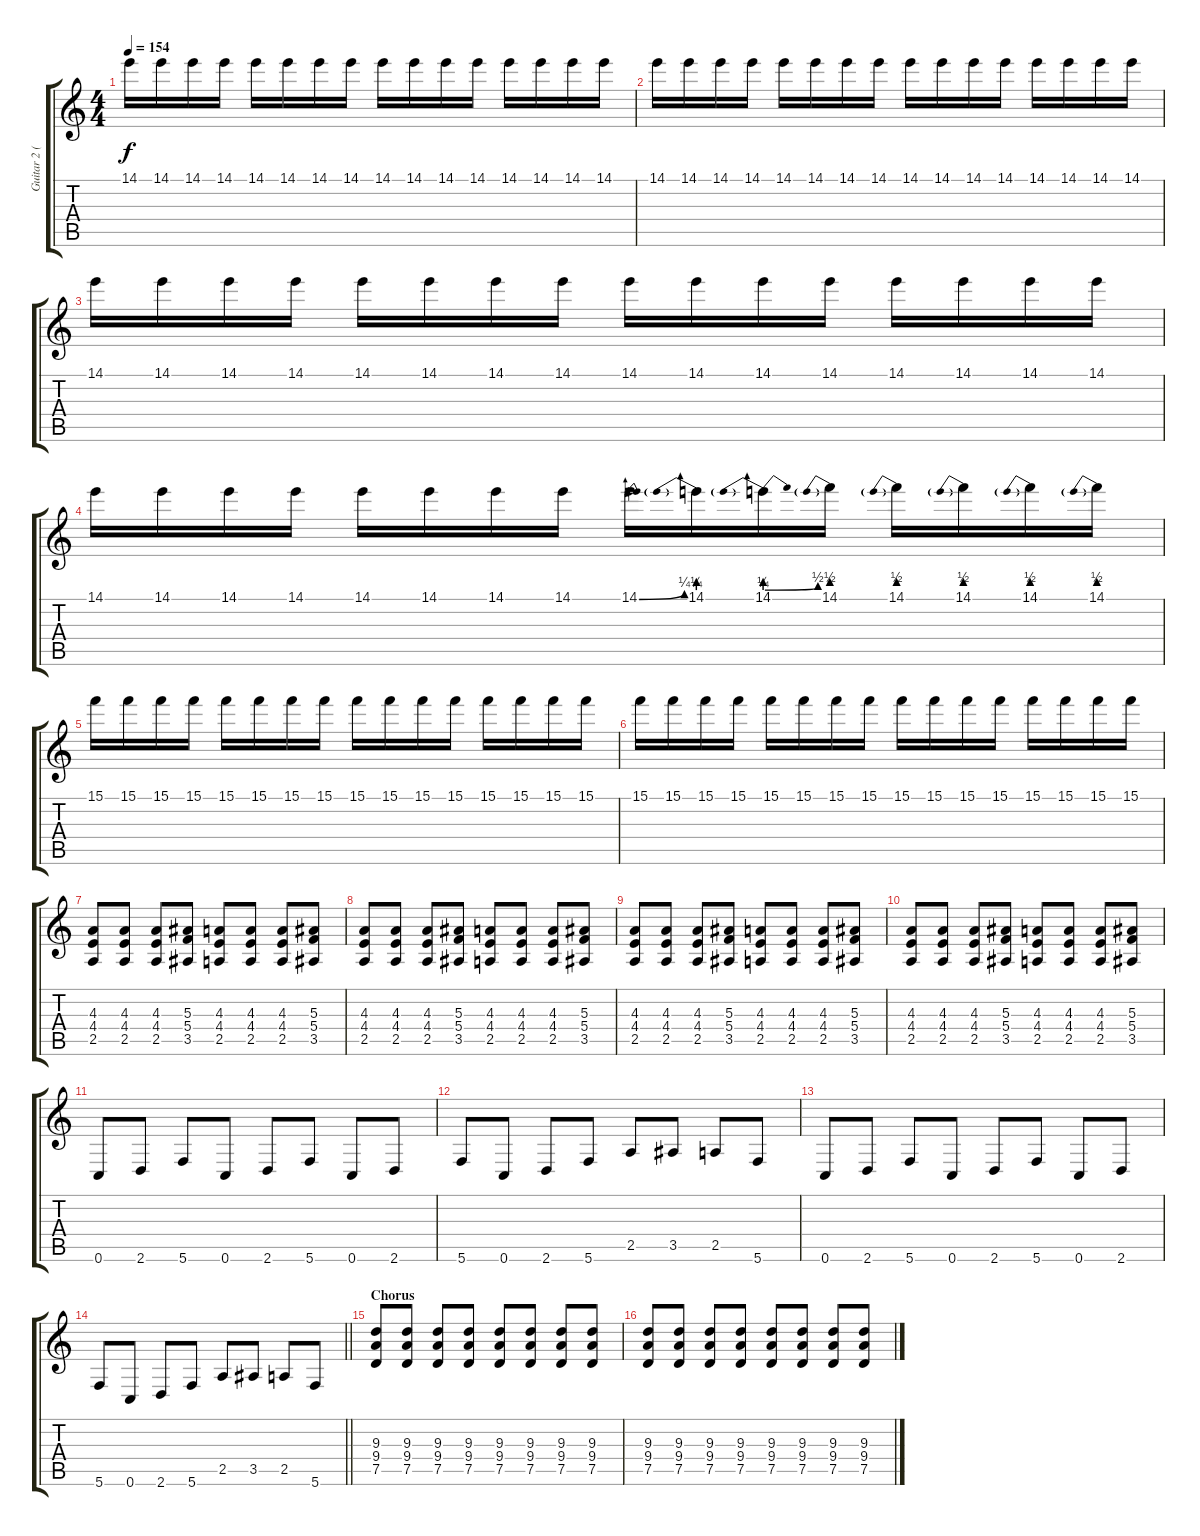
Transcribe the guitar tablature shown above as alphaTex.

\track ("Guitar 2 (Travis Miguel)" "Guitar 2 (") {instrument distortionguitar}
\staff {score tabs}
\tuning (D4 A3 F3 C3 G2 C2) {hide}
\ts (4 4)
\tempo 154
\clef g2
\ks c
14.1.16{dy f} 14.1.16 14.1.16 14.1.16 14.1.16 14.1.16 14.1.16 14.1.16 14.1.16 14.1.16 14.1.16 14.1.16 14.1.16 14.1.16 14.1.16 14.1.16 |
14.1.16 14.1.16 14.1.16 14.1.16 14.1.16 14.1.16 14.1.16 14.1.16 14.1.16 14.1.16 14.1.16 14.1.16 14.1.16 14.1.16 14.1.16 14.1.16 |
14.1.16 14.1.16 14.1.16 14.1.16 14.1.16 14.1.16 14.1.16 14.1.16 14.1.16 14.1.16 14.1.16 14.1.16 14.1.16 14.1.16 14.1.16 14.1.16 |
14.1.16 14.1.16 14.1.16 14.1.16 14.1.16 14.1.16 14.1.16 14.1.16 14.1{be (bend 0 0 60 1)}.16 14.1{be (prebend 0 1 60 1)}.16 14.1{be (prebendbend 0 1 60 2)}.16 14.1{be (prebend 0 2 60 2)}.16 14.1{be (prebend 0 2 60 2)}.16 14.1{be (prebend 0 2 60 2)}.16 14.1{be (prebend 0 2 60 2)}.16 14.1{be (prebend 0 2 60 2)}.16 |
15.1.16 15.1.16 15.1.16 15.1.16 15.1.16 15.1.16 15.1.16 15.1.16 15.1.16 15.1.16 15.1.16 15.1.16 15.1.16 15.1.16 15.1.16 15.1.16 |
15.1.16 15.1.16 15.1.16 15.1.16 15.1.16 15.1.16 15.1.16 15.1.16 15.1.16 15.1.16 15.1.16 15.1.16 15.1.16 15.1.16 15.1.16 15.1.16 |
(4.3 4.4 2.5).8{volume 8} (4.3 4.4 2.5).8 (4.3 4.4 2.5).8 (5.3 5.4 3.5).8 (4.3 4.4 2.5).8 (4.3 4.4 2.5).8 (4.3 4.4 2.5).8 (5.3 5.4 3.5).8 |
(4.3 4.4 2.5).8 (4.3 4.4 2.5).8 (4.3 4.4 2.5).8 (5.3 5.4 3.5).8 (4.3 4.4 2.5).8 (4.3 4.4 2.5).8 (4.3 4.4 2.5).8 (5.3 5.4 3.5).8 |
(4.3 4.4 2.5).8 (4.3 4.4 2.5).8 (4.3 4.4 2.5).8 (5.3 5.4 3.5).8 (4.3 4.4 2.5).8 (4.3 4.4 2.5).8 (4.3 4.4 2.5).8 (5.3 5.4 3.5).8 |
(4.3 4.4 2.5).8 (4.3 4.4 2.5).8 (4.3 4.4 2.5).8 (5.3 5.4 3.5).8 (4.3 4.4 2.5).8 (4.3 4.4 2.5).8 (4.3 4.4 2.5).8 (5.3 5.4 3.5).8 |
0.6.8 2.6.8 5.6.8 0.6.8 2.6.8 5.6.8 0.6.8 2.6.8 |
5.6.8 0.6.8 2.6.8 5.6.8 2.5.8 3.5.8 2.5.8 5.6.8 |
0.6.8 2.6.8 5.6.8 0.6.8 2.6.8 5.6.8 0.6.8 2.6.8 |
\barLineRight lightlight
5.6.8 0.6.8 2.6.8 5.6.8 2.5.8 3.5.8 2.5.8 5.6.8 |
\section ("" "Chorus")
(9.3 9.4 7.5).8 (9.3 9.4 7.5).8 (9.3 9.4 7.5).8 (9.3 9.4 7.5).8 (9.3 9.4 7.5).8 (9.3 9.4 7.5).8 (9.3 9.4 7.5).8 (9.3 9.4 7.5).8 |
(9.3 9.4 7.5).8 (9.3 9.4 7.5).8 (9.3 9.4 7.5).8 (9.3 9.4 7.5).8 (9.3 9.4 7.5).8 (9.3 9.4 7.5).8 (9.3 9.4 7.5).8 (9.3 9.4 7.5).8
